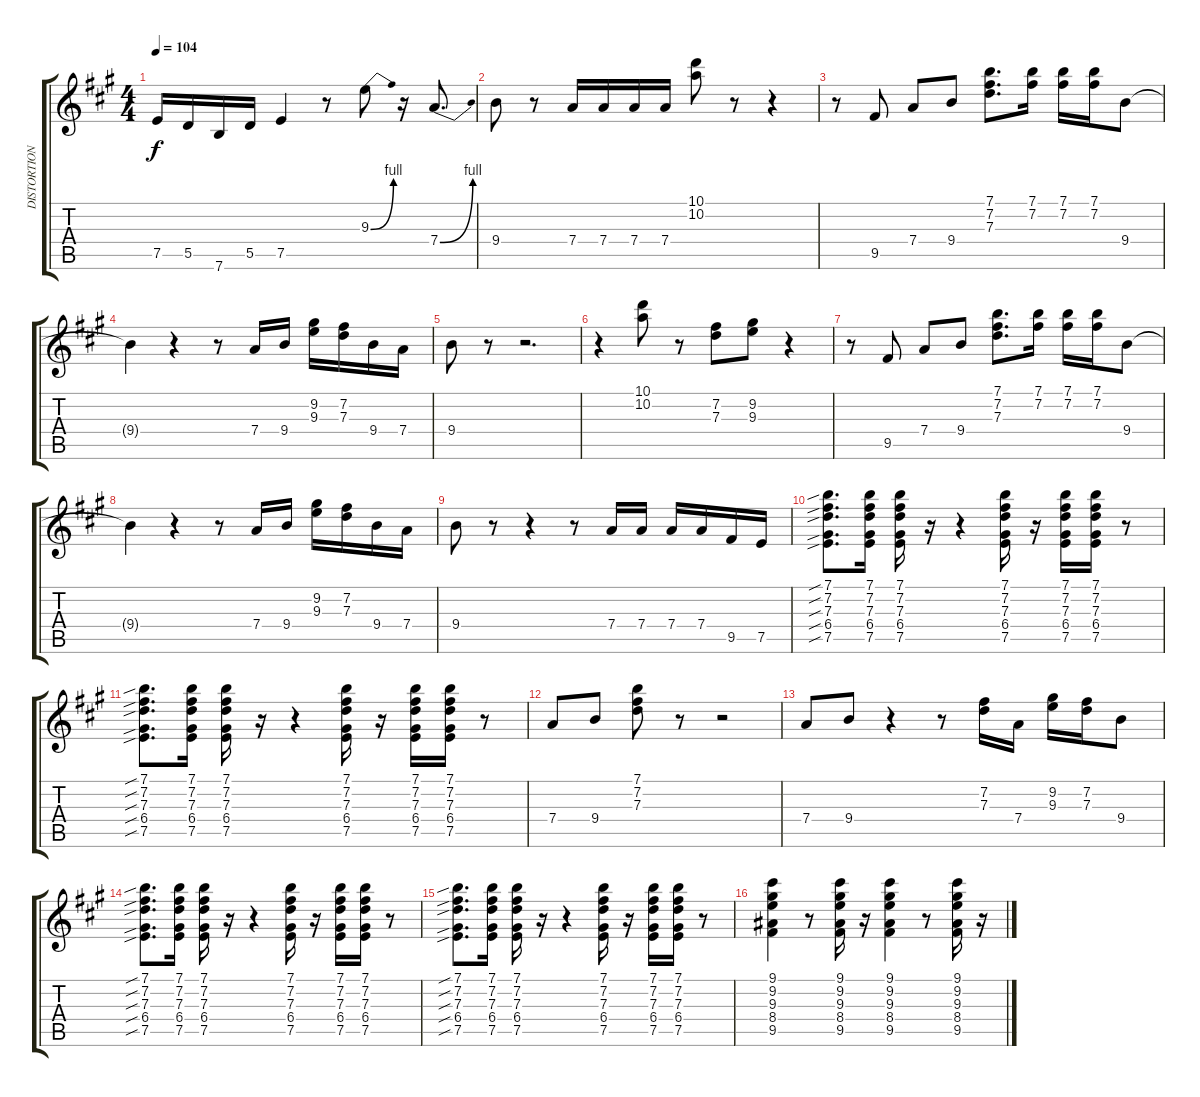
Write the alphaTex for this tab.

\track ("DISTORTION" "DISTORTION") {instrument distortionguitar}
\staff {score tabs}
\tuning (E4 B3 G3 D3 A2 E2) {hide}
\ts (4 4)
\tempo 104
\clef g2
\ks a
7.5.16{dy f} 5.5.16 7.6.16 5.5.16 7.5.4 r.8 9.3{be (bend 0 0 60 4)}.8 r.16 7.4{be (bend 0 0 60 4)}.8{d} |
9.4.8 r.8 7.4.16 7.4.16 7.4.16 7.4.16 (10.1 10.2).8 r.8 r.4 |
r.8 9.5.8 7.4.8 9.4.8 (7.1 7.2 7.3).8{d} (7.1 7.2).16 (7.1 7.2).16 (7.1 7.2).16 9.4.8 |
9.4{t}.4 r.4 r.8 7.4.16 9.4.16 (9.2 9.3).16 (7.2 7.3).16 9.4.16 7.4.16 |
9.4.8 r.8 r.2{d} |
r.4 (10.1 10.2).8 r.8 (7.2 7.3).8 (9.2 9.3).8 r.4 |
r.8 9.5.8 7.4.8 9.4.8 (7.1 7.2 7.3).8{d} (7.1 7.2).16 (7.1 7.2).16 (7.1 7.2).16 9.4.8 |
9.4{t}.4 r.4 r.8 7.4.16 9.4.16 (9.2 9.3).16 (7.2 7.3).16 9.4.16 7.4.16 |
9.4.8 r.8 r.4 r.8 7.4.16 7.4.16 7.4.16 7.4.16 9.5.16 7.5.16 |
(7.1{sib} 7.2{sib} 7.3{sib} 6.4{sib} 7.5{sib}).8{d} (7.1 7.2 7.3 6.4 7.5).16 (7.1 7.2 7.3 6.4 7.5).16 r.16 r.4 (7.1 7.2 7.3 6.4 7.5).16 r.16 (7.1 7.2 7.3 6.4 7.5).16 (7.1 7.2 7.3 6.4 7.5).16 r.8 |
(7.1{sib} 7.2{sib} 7.3{sib} 6.4{sib} 7.5{sib}).8{d} (7.1 7.2 7.3 6.4 7.5).16 (7.1 7.2 7.3 6.4 7.5).16 r.16 r.4 (7.1 7.2 7.3 6.4 7.5).16 r.16 (7.1 7.2 7.3 6.4 7.5).16 (7.1 7.2 7.3 6.4 7.5).16 r.8 |
7.4.8 9.4.8 (7.1 7.2 7.3).8 r.8 r.2 |
7.4.8 9.4.8 r.4 r.8 (7.2 7.3).16 7.4.16 (9.2 9.3).16 (7.2 7.3).16 9.4.8 |
(7.1{sib} 7.2{sib} 7.3{sib} 6.4{sib} 7.5{sib}).8{d} (7.1 7.2 7.3 6.4 7.5).16 (7.1 7.2 7.3 6.4 7.5).16 r.16 r.4 (7.1 7.2 7.3 6.4 7.5).16 r.16 (7.1 7.2 7.3 6.4 7.5).16 (7.1 7.2 7.3 6.4 7.5).16 r.8 |
(7.1{sib} 7.2{sib} 7.3{sib} 6.4{sib} 7.5{sib}).8{d} (7.1 7.2 7.3 6.4 7.5).16 (7.1 7.2 7.3 6.4 7.5).16 r.16 r.4 (7.1 7.2 7.3 6.4 7.5).16 r.16 (7.1 7.2 7.3 6.4 7.5).16 (7.1 7.2 7.3 6.4 7.5).16 r.8 |
(9.1 9.2 9.3 8.4 9.5).4 r.8 (9.1 9.2 9.3 8.4 9.5).16 r.16 (9.1 9.2 9.3 8.4 9.5).4 r.8 (9.1 9.2 9.3 8.4 9.5).16 r.16
